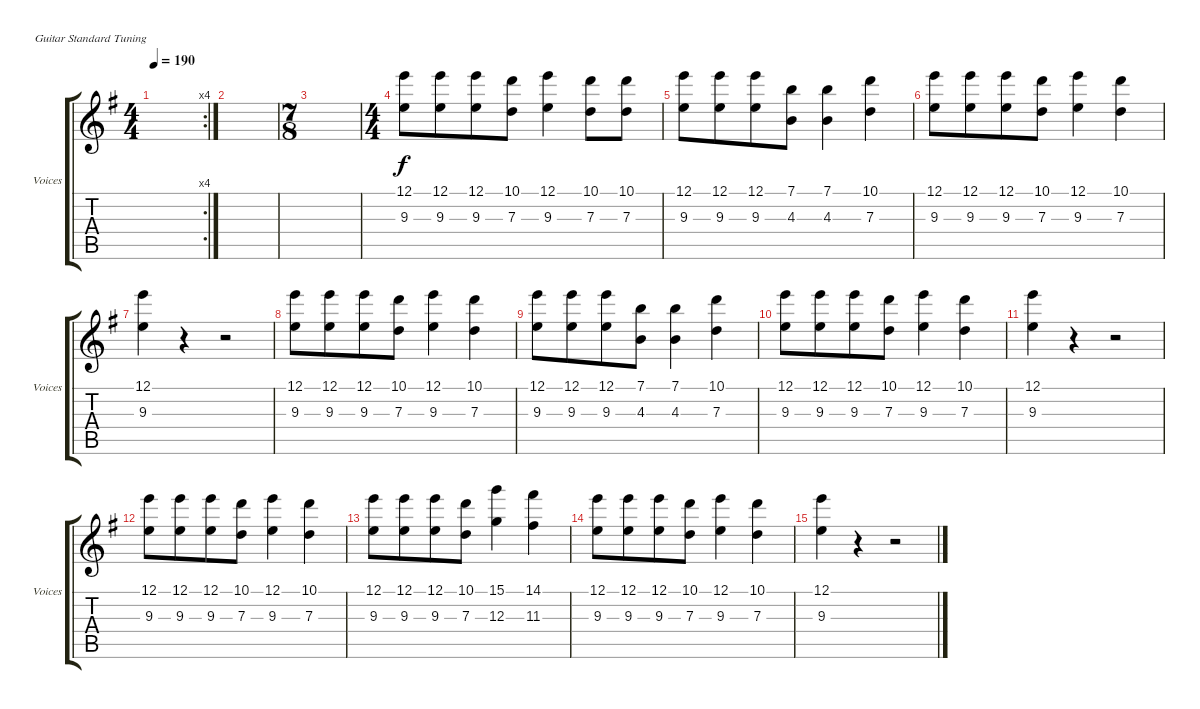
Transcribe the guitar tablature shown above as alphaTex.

\defaultSystemsLayout 4
\bracketExtendMode groupsimilarinstruments
\useSystemSignSeparator
\singleTrackTrackNamePolicy allsystems
\multiTrackTrackNamePolicy allsystems
\firstSystemTrackNameOrientation horizontal
\otherSystemsTrackNameOrientation horizontal
\track ("Voices" "Voices") {instrument acousticguitarsteel}
\staff {score tabs}
\tuning (E4 B3 G3 D3 A2 E2)
\rc 4
\ts (4 4)
\tempo 190
\clef g2
\ks eminor
|
|
\ts (7 8)
|
\ts (4 4)
(9.3 12.1).8{beam merge} (9.3 12.1).8{beam merge} (9.3 12.1).8 (7.3 10.1).8 (9.3 12.1).4 (7.3 10.1).8 (7.3 10.1).8 |
(9.3 12.1).8 (9.3 12.1).8{beam merge} (9.3 12.1).8 (4.3 7.1).8 (4.3 7.1).4 (7.3 10.1).4 |
(9.3 12.1).8 (9.3 12.1).8{beam merge} (9.3 12.1).8 (7.3 10.1).8 (9.3 12.1).4 (7.3 10.1).4 |
(9.3 12.1).4 r.4 r.2 |
(9.3 12.1).8 (9.3 12.1).8{beam merge} (9.3 12.1).8 (7.3 10.1).8 (9.3 12.1).4 (7.3 10.1).4 |
(9.3 12.1).8 (9.3 12.1).8{beam merge} (9.3 12.1).8 (4.3 7.1).8 (4.3 7.1).4 (7.3 10.1).4 |
(9.3 12.1).8 (9.3 12.1).8{beam merge} (9.3 12.1).8 (7.3 10.1).8 (9.3 12.1).4 (7.3 10.1).4 |
(9.3 12.1).4 r.4 r.2 |
(9.3 12.1).8 (9.3 12.1).8{beam merge} (9.3 12.1).8 (7.3 10.1).8 (9.3 12.1).4 (7.3 10.1).4 |
(9.3 12.1).8 (9.3 12.1).8{beam merge} (9.3 12.1).8 (7.3 10.1).8 (12.3 15.1).4 (11.3 14.1).4 |
(9.3 12.1).8 (9.3 12.1).8{beam merge} (9.3 12.1).8 (7.3 10.1).8 (9.3 12.1).4 (7.3 10.1).4 |
(12.1 9.3).4 r.4 r.2
